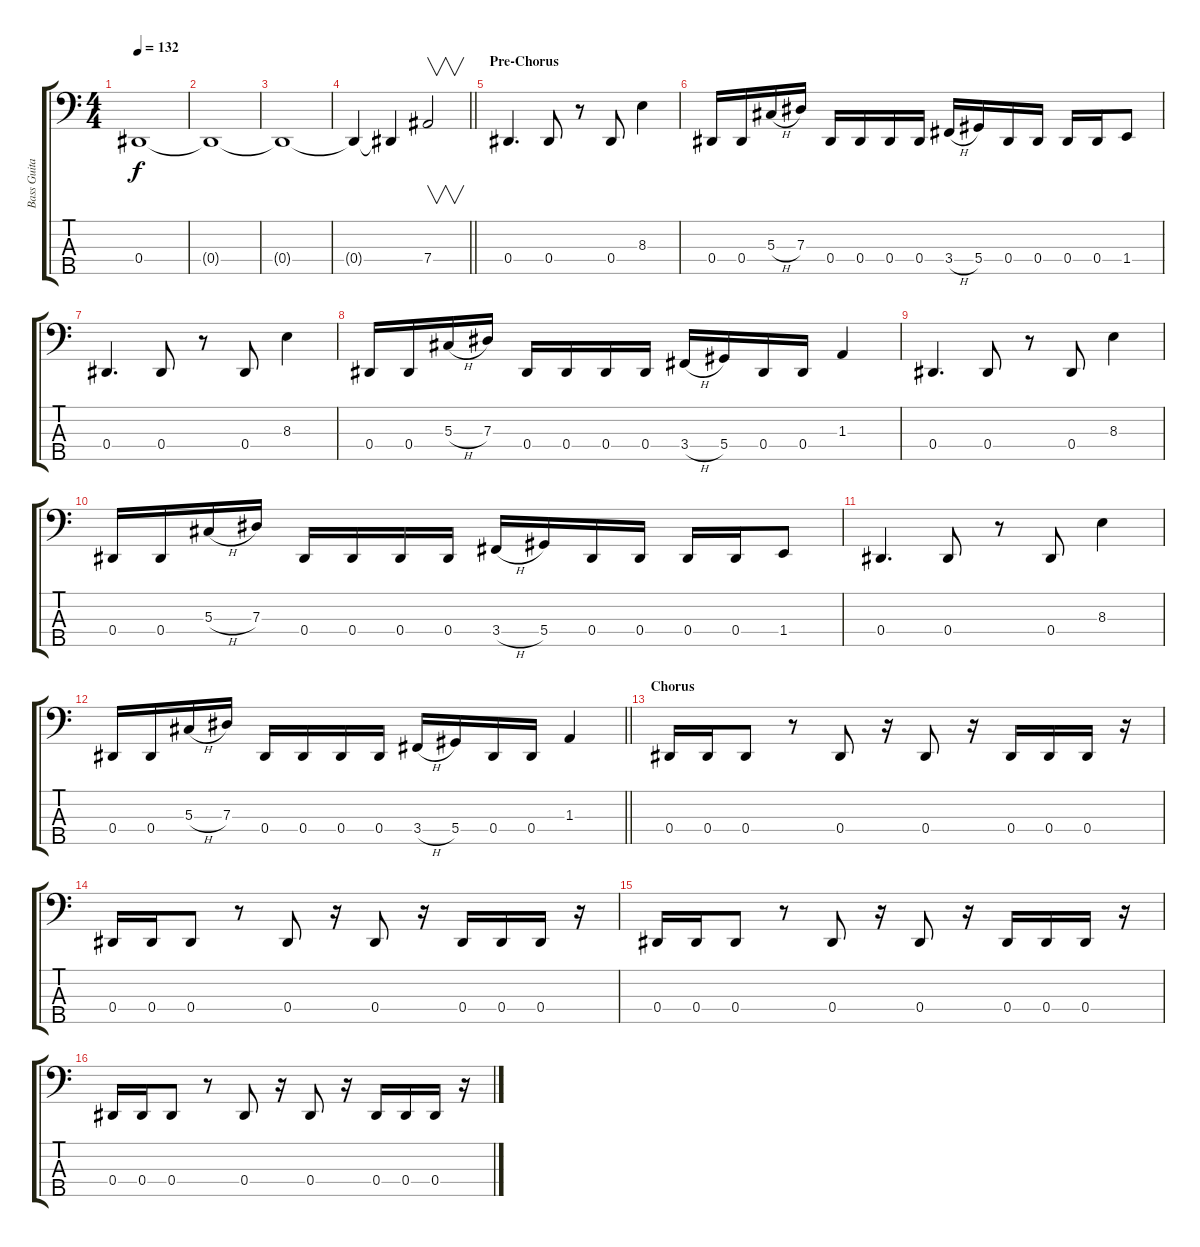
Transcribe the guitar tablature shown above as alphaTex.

\track ("Bass Guitar" "Bass Guita") {instrument electricbassfinger}
\staff {score tabs}
\tuning (Gb2 Db2 Ab1 Eb1 Bb0) {hide}
\ts (4 4)
\tempo 132
\clef f4
\ks c
0.4{t}.1{dy f} |
0.4{t}.1 |
0.4{t}.1 |
\barLineRight lightlight
0.4{t}.4 0.4{t}.4 7.4.2{v} |
\section ("" "Pre-Chorus")
0.4.4{d} 0.4.8 r.8 0.4.8 8.3.4 |
0.4.16 0.4.16 5.3{h}.16 7.3.16 0.4.16 0.4.16 0.4.16 0.4.16 3.4{h}.16 5.4.16 0.4.16 0.4.16 0.4.16 0.4.16 1.4.8 |
0.4.4{d} 0.4.8 r.8 0.4.8 8.3.4 |
0.4.16 0.4.16 5.3{h}.16 7.3.16 0.4.16 0.4.16 0.4.16 0.4.16 3.4{h}.16 5.4.16 0.4.16 0.4.16 1.3.4 |
0.4.4{d} 0.4.8 r.8 0.4.8 8.3.4 |
0.4.16 0.4.16 5.3{h}.16 7.3.16 0.4.16 0.4.16 0.4.16 0.4.16 3.4{h}.16 5.4.16 0.4.16 0.4.16 0.4.16 0.4.16 1.4.8 |
0.4.4{d} 0.4.8 r.8 0.4.8 8.3.4 |
\barLineRight lightlight
0.4.16 0.4.16 5.3{h}.16 7.3.16 0.4.16 0.4.16 0.4.16 0.4.16 3.4{h}.16 5.4.16 0.4.16 0.4.16 1.3.4 |
\section ("" "Chorus")
0.4.16 0.4.16 0.4.8 r.8 0.4.8 r.16 0.4.8 r.16 0.4.16 0.4.16 0.4.16 r.16 |
0.4.16 0.4.16 0.4.8 r.8 0.4.8 r.16 0.4.8 r.16 0.4.16 0.4.16 0.4.16 r.16 |
0.4.16 0.4.16 0.4.8 r.8 0.4.8 r.16 0.4.8 r.16 0.4.16 0.4.16 0.4.16 r.16 |
0.4.16 0.4.16 0.4.8 r.8 0.4.8 r.16 0.4.8 r.16 0.4.16 0.4.16 0.4.16 r.16
